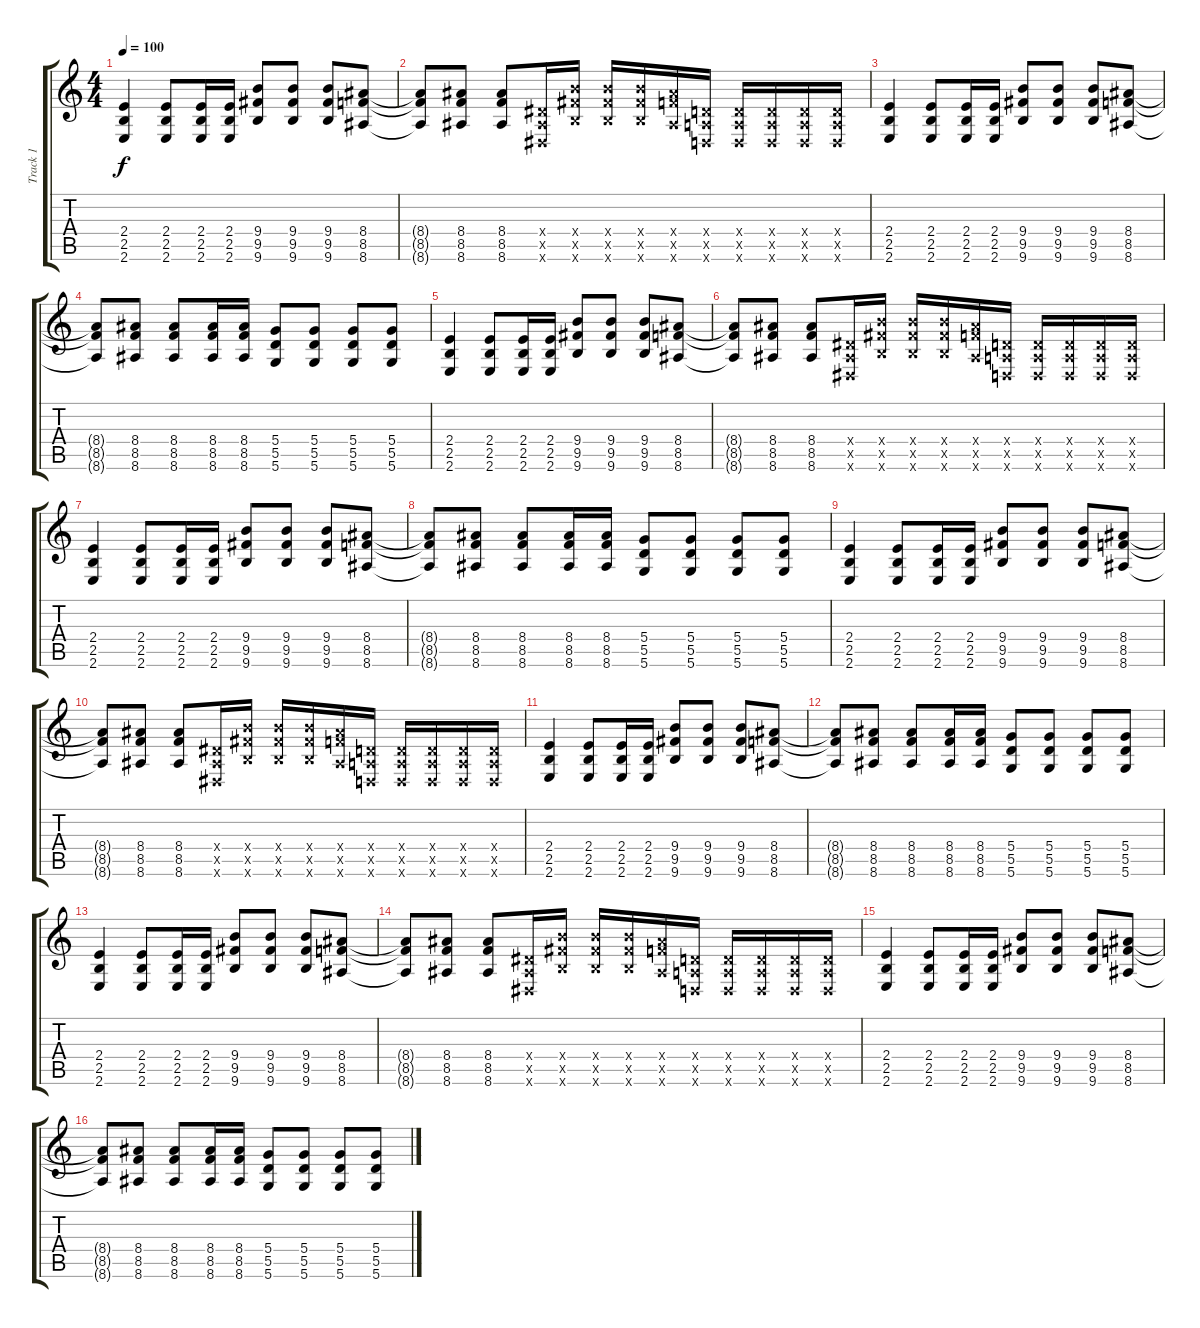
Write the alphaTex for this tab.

\track ("Track 1" "Track 1") {instrument overdrivenguitar}
\staff {score tabs}
\tuning (E4 B3 G3 D3 A2 D2) {hide}
\ts (4 4)
\tempo 100
\clef g2
\ks c
(2.4 2.5 2.6).4{dy f instrument overdrivenguitar} (2.4 2.5 2.6).8 (2.4 2.5 2.6).16 (2.4 2.5 2.6).16 (9.4 9.5 9.6).8 (9.4 9.5 9.6).8 (9.4 9.5 9.6).8 (8.4 8.5 8.6).8 |
(8.4{t} 8.5{t} 8.6{t}).8 (8.4 8.5 8.6).8 (8.4 8.5 8.6).8 (1.4{x} 1.5{x} 1.6{x}).16 (9.4{x} 9.5{x} 9.6{x}).16 (9.4{x} 9.5{x} 9.6{x}).16 (9.4{x} 9.5{x} 9.6{x}).16 (8.4{x} 8.5{x} 8.6{x}).16 (0.4{x} 0.5{x} 0.6{x}).16 (0.4{x} 0.5{x} 0.6{x}).16 (0.4{x} 0.5{x} 0.6{x}).16 (0.4{x} 0.5{x} 0.6{x}).16 (0.4{x} 0.5{x} 0.6{x}).16 |
(2.4 2.5 2.6).4 (2.4 2.5 2.6).8 (2.4 2.5 2.6).16 (2.4 2.5 2.6).16 (9.4 9.5 9.6).8 (9.4 9.5 9.6).8 (9.4 9.5 9.6).8 (8.4 8.5 8.6).8 |
(8.4{t} 8.5{t} 8.6{t}).8 (8.4 8.5 8.6).8 (8.4 8.5 8.6).8 (8.4 8.5 8.6).16 (8.4 8.5 8.6).16 (5.4 5.5 5.6).8 (5.4 5.5 5.6).8 (5.4 5.5 5.6).8 (5.4 5.5 5.6).8 |
(2.4 2.5 2.6).4 (2.4 2.5 2.6).8 (2.4 2.5 2.6).16 (2.4 2.5 2.6).16 (9.4 9.5 9.6).8 (9.4 9.5 9.6).8 (9.4 9.5 9.6).8 (8.4 8.5 8.6).8 |
(8.4{t} 8.5{t} 8.6{t}).8 (8.4 8.5 8.6).8 (8.4 8.5 8.6).8 (1.4{x} 1.5{x} 1.6{x}).16 (9.4{x} 9.5{x} 9.6{x}).16 (9.4{x} 9.5{x} 9.6{x}).16 (9.4{x} 9.5{x} 9.6{x}).16 (8.4{x} 8.5{x} 8.6{x}).16 (0.4{x} 0.5{x} 0.6{x}).16 (0.4{x} 0.5{x} 0.6{x}).16 (0.4{x} 0.5{x} 0.6{x}).16 (0.4{x} 0.5{x} 0.6{x}).16 (0.4{x} 0.5{x} 0.6{x}).16 |
(2.4 2.5 2.6).4 (2.4 2.5 2.6).8 (2.4 2.5 2.6).16 (2.4 2.5 2.6).16 (9.4 9.5 9.6).8 (9.4 9.5 9.6).8 (9.4 9.5 9.6).8 (8.4 8.5 8.6).8 |
(8.4{t} 8.5{t} 8.6{t}).8 (8.4 8.5 8.6).8 (8.4 8.5 8.6).8 (8.4 8.5 8.6).16 (8.4 8.5 8.6).16 (5.4 5.5 5.6).8 (5.4 5.5 5.6).8 (5.4 5.5 5.6).8 (5.4 5.5 5.6).8 |
(2.4 2.5 2.6).4 (2.4 2.5 2.6).8 (2.4 2.5 2.6).16 (2.4 2.5 2.6).16 (9.4 9.5 9.6).8 (9.4 9.5 9.6).8 (9.4 9.5 9.6).8 (8.4 8.5 8.6).8 |
(8.4{t} 8.5{t} 8.6{t}).8 (8.4 8.5 8.6).8 (8.4 8.5 8.6).8 (1.4{x} 1.5{x} 1.6{x}).16 (9.4{x} 9.5{x} 9.6{x}).16 (9.4{x} 9.5{x} 9.6{x}).16 (9.4{x} 9.5{x} 9.6{x}).16 (8.4{x} 8.5{x} 8.6{x}).16 (0.4{x} 0.5{x} 0.6{x}).16 (0.4{x} 0.5{x} 0.6{x}).16 (0.4{x} 0.5{x} 0.6{x}).16 (0.4{x} 0.5{x} 0.6{x}).16 (0.4{x} 0.5{x} 0.6{x}).16 |
(2.4 2.5 2.6).4 (2.4 2.5 2.6).8 (2.4 2.5 2.6).16 (2.4 2.5 2.6).16 (9.4 9.5 9.6).8 (9.4 9.5 9.6).8 (9.4 9.5 9.6).8 (8.4 8.5 8.6).8 |
(8.4{t} 8.5{t} 8.6{t}).8 (8.4 8.5 8.6).8 (8.4 8.5 8.6).8 (8.4 8.5 8.6).16 (8.4 8.5 8.6).16 (5.4 5.5 5.6).8 (5.4 5.5 5.6).8 (5.4 5.5 5.6).8 (5.4 5.5 5.6).8 |
(2.4 2.5 2.6).4 (2.4 2.5 2.6).8 (2.4 2.5 2.6).16 (2.4 2.5 2.6).16 (9.4 9.5 9.6).8 (9.4 9.5 9.6).8 (9.4 9.5 9.6).8 (8.4 8.5 8.6).8 |
(8.4{t} 8.5{t} 8.6{t}).8 (8.4 8.5 8.6).8 (8.4 8.5 8.6).8 (1.4{x} 1.5{x} 1.6{x}).16 (9.4{x} 9.5{x} 9.6{x}).16 (9.4{x} 9.5{x} 9.6{x}).16 (9.4{x} 9.5{x} 9.6{x}).16 (8.4{x} 8.5{x} 8.6{x}).16 (0.4{x} 0.5{x} 0.6{x}).16 (0.4{x} 0.5{x} 0.6{x}).16 (0.4{x} 0.5{x} 0.6{x}).16 (0.4{x} 0.5{x} 0.6{x}).16 (0.4{x} 0.5{x} 0.6{x}).16 |
(2.4 2.5 2.6).4 (2.4 2.5 2.6).8 (2.4 2.5 2.6).16 (2.4 2.5 2.6).16 (9.4 9.5 9.6).8 (9.4 9.5 9.6).8 (9.4 9.5 9.6).8 (8.4 8.5 8.6).8 |
(8.4{t} 8.5{t} 8.6{t}).8 (8.4 8.5 8.6).8 (8.4 8.5 8.6).8 (8.4 8.5 8.6).16 (8.4 8.5 8.6).16 (5.4 5.5 5.6).8 (5.4 5.5 5.6).8 (5.4 5.5 5.6).8 (5.4 5.5 5.6).8
